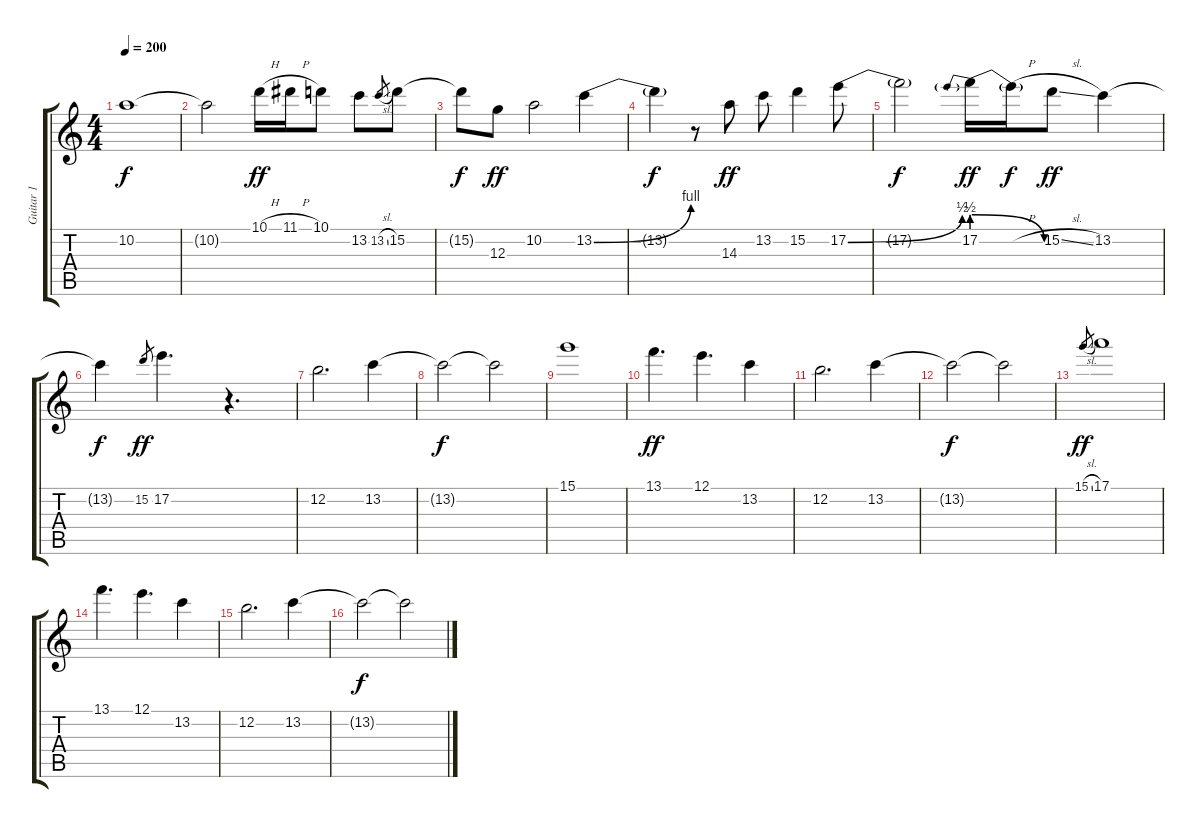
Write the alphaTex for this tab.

\track ("Guitar 1" "Guitar 1") {instrument distortionguitar}
\staff {score tabs}
\tuning (E4 B3 G3 D3 A2 E2) {hide}
\ts (4 4)
\tempo 200
\clef g2
\ks c
10.2{t}.1{dy f} |
10.2{t}.2 10.1{h}.16{dy ff} 11.1{h}.16 10.1.8 13.2.8 13.2{sl}.8{gr} 15.2.8 |
15.2{t}.8{dy f} 12.3.8{dy ff} 10.2.2 13.2{be (bend 0 0 60 4)}.4 |
13.2{t}.4{dy f} r.8 14.3.8{dy ff} 13.2.8 15.2.4 17.2{be (bend 0 0 60 2)}.8 |
17.2{t}.2{dy f} 17.2{be (prebendrelease 0 2 60 0)}.16{dy ff} 17.2{h t}.16{dy f} 15.2{sl}.8{dy ff} 13.2.4 |
13.2{t}.4{dy f} 15.2.8{gr dy ff} 17.2.4{d} r.4{d} |
12.2.2{d} 13.2.4 |
13.2{t}.2{dy f} 13.2{t}.2 |
15.1.1 |
13.1.4{d dy ff} 12.1.4{d} 13.2.4 |
12.2.2{d} 13.2.4 |
13.2{t}.2{dy f} 13.2{t}.2 |
15.1{sl}.8{gr dy ff} 17.1.1 |
13.1.4{d} 12.1.4{d} 13.2.4 |
12.2.2{d} 13.2.4 |
13.2{t}.2{dy f} 13.2{t}.2
